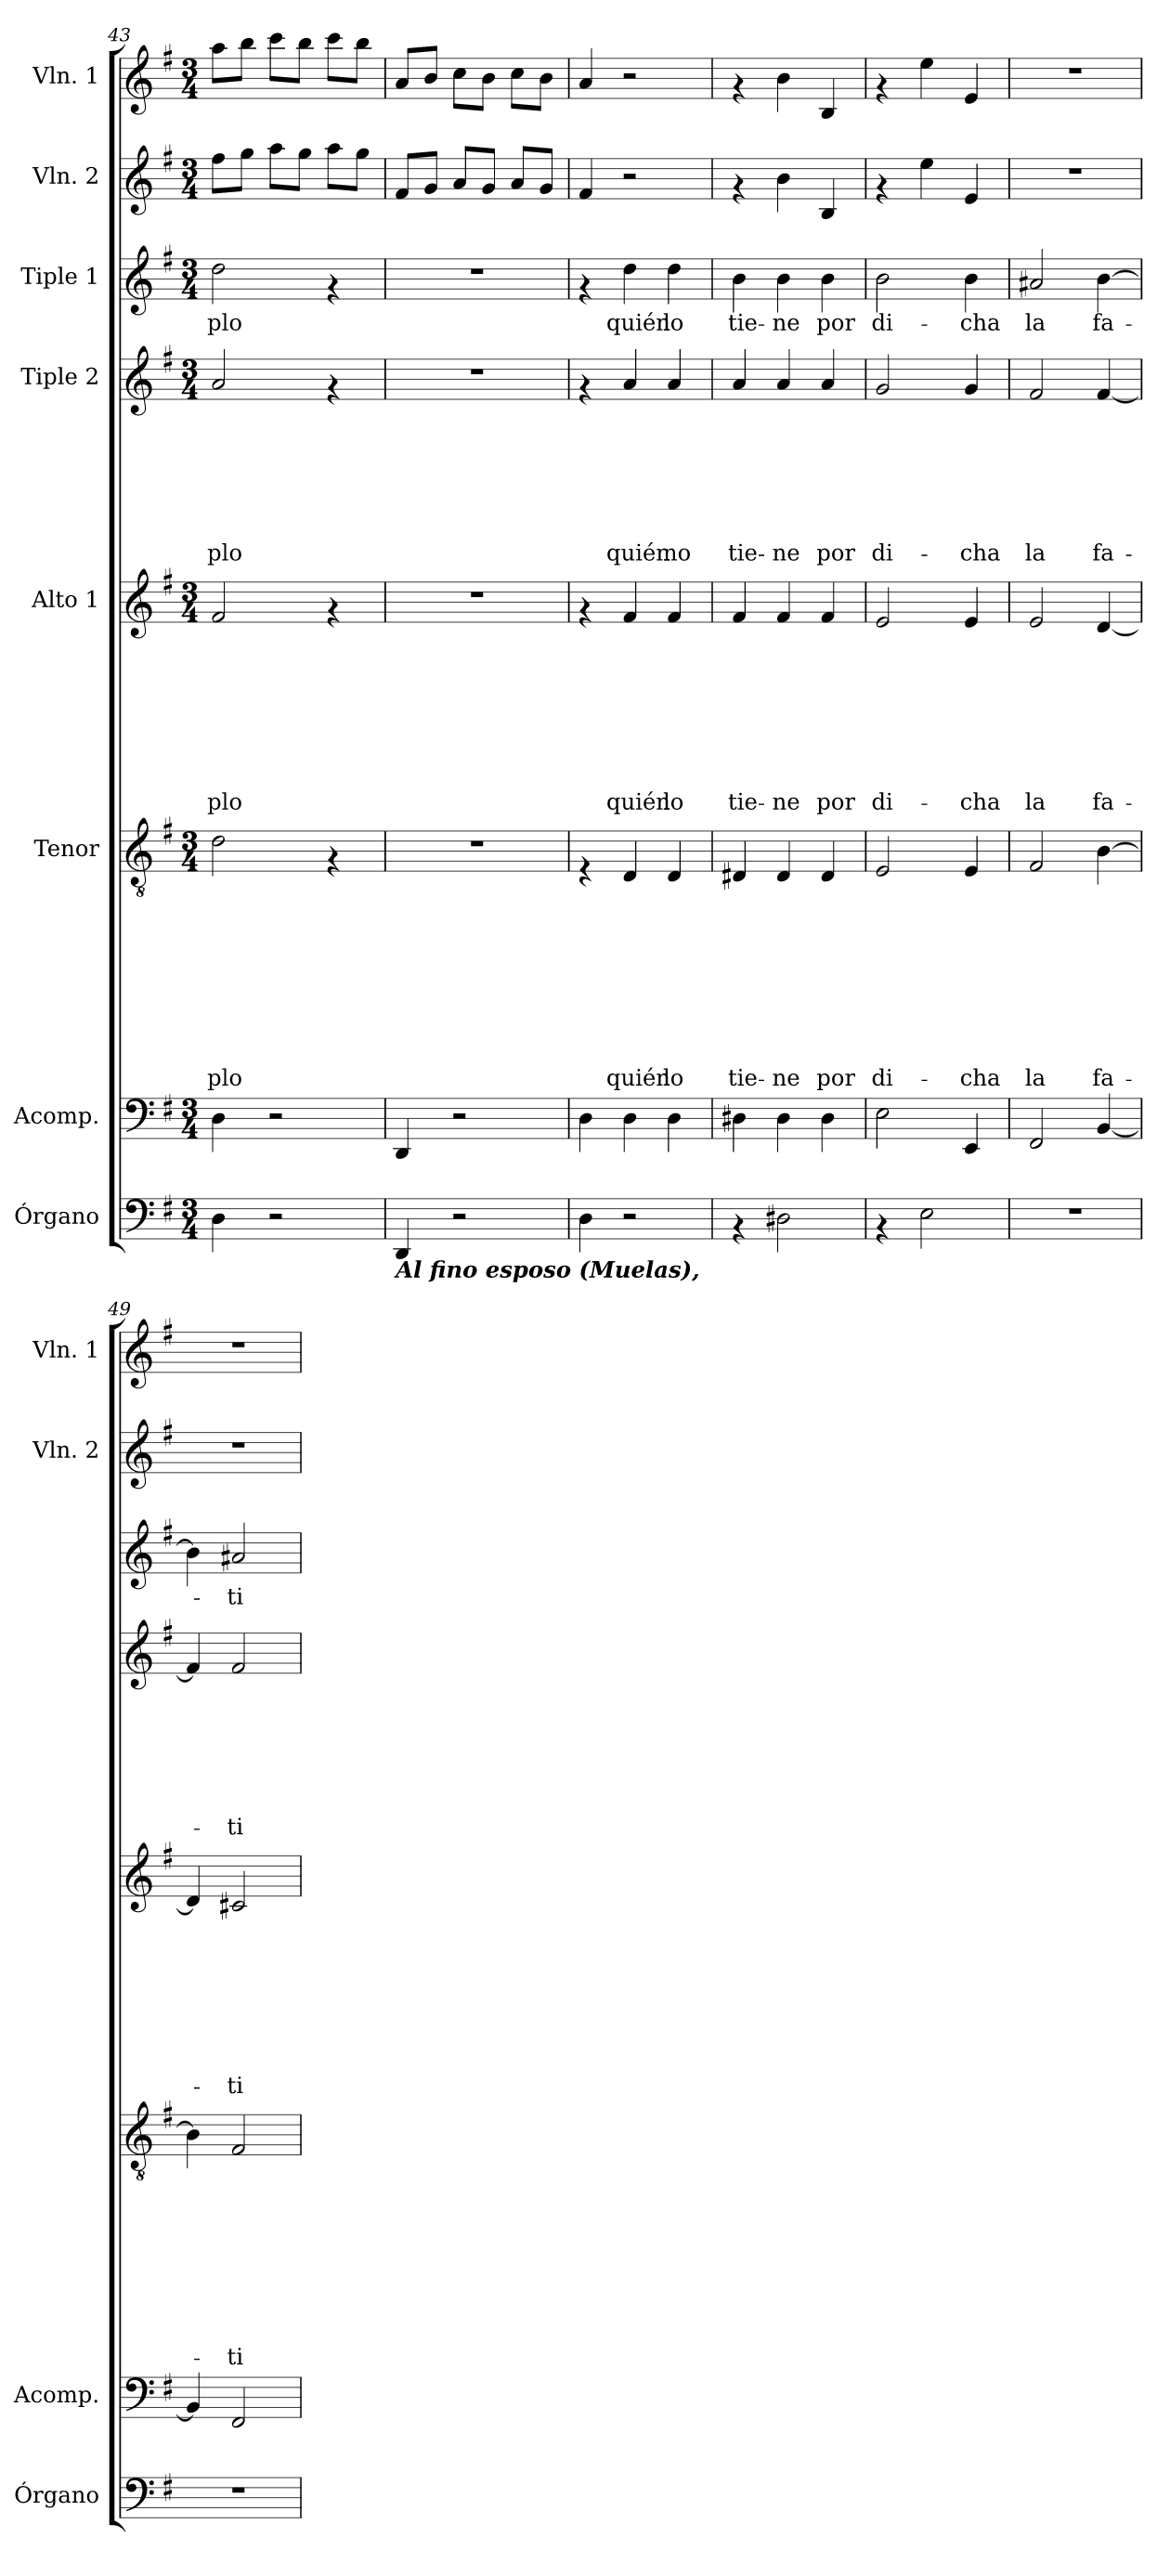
**kern	**kern	**kern	**text	**text	**text	**text	**text	**text	**text	**text	**text	**kern	**text	**text	**text	**text	**text	**text	**text	**text	**kern	**text	**text	**text	**text	**text	**text	**text	**kern	**text	**kern	**kern
*part8	*part7	*part6	*part6	*part6	*part6	*part6	*part6	*part6	*part6	*part6	*part6	*part5	*part5	*part5	*part5	*part5	*part5	*part5	*part5	*part5	*part4	*part4	*part4	*part4	*part4	*part4	*part4	*part4	*part3	*part3	*part2	*part1
*staff8	*staff7	*staff6	*staff6	*staff6	*staff6	*staff6	*staff6	*staff6	*staff6	*staff6	*staff6	*staff5	*staff5	*staff5	*staff5	*staff5	*staff5	*staff5	*staff5	*staff5	*staff4	*staff4	*staff4	*staff4	*staff4	*staff4	*staff4	*staff4	*staff3	*staff3	*staff2	*staff1
*I"Órgano	*I"Acomp.	*I"Tenor	*	*	*	*	*	*	*	*	*	*I"Alto 1	*	*	*	*	*	*	*	*	*I"Tiple 2	*	*	*	*	*	*	*	*I"Tiple 1	*	*I"Vln. 2	*I"Vln. 1
*I'Órgano	*I'Acomp.	*	*	*	*	*	*	*	*	*	*	*	*	*	*	*	*	*	*	*	*	*	*	*	*	*	*	*	*	*	*I'Vln. 2	*I'Vln. 1
*clefF4	*clefF4	*clefGv2	*	*	*	*	*	*	*	*	*	*clefG2	*	*	*	*	*	*	*	*	*clefG2	*	*	*	*	*	*	*	*clefG2	*	*clefG2	*clefG2
*k[f#]	*k[f#]	*k[f#]	*	*	*	*	*	*	*	*	*	*k[f#]	*	*	*	*	*	*	*	*	*k[f#]	*	*	*	*	*	*	*	*k[f#]	*	*k[f#]	*k[f#]
*G:	*G:	*G:	*	*	*	*	*	*	*	*	*	*G:	*	*	*	*	*	*	*	*	*G:	*	*	*	*	*	*	*	*G:	*	*G:	*G:
*M3/4	*M3/4	*M3/4	*	*	*	*	*	*	*	*	*	*M3/4	*	*	*	*	*	*	*	*	*M3/4	*	*	*	*	*	*	*	*M3/4	*	*M3/4	*M3/4
=43	=43	=43	=43	=43	=43	=43	=43	=43	=43	=43	=43	=43	=43	=43	=43	=43	=43	=43	=43	=43	=43	=43	=43	=43	=43	=43	=43	=43	=43	=43	=43	=43
!	!	!	!	!	!	!	!	!	!	!	!LO:LY:b	!	!	!	!	!	!	!	!	!LO:LY:b	!	!	!	!	!	!	!	!LO:LY:b	!	!LO:LY:b	!	!
4D\	4D\	2d\	.	.	.	.	.	.	.	.	-plo	2f#/	.	.	.	.	.	.	.	-plo	2a/	.	.	.	.	.	.	-plo	2dd\	-plo	8ff#\L	8aa\L
.	.	.	.	.	.	.	.	.	.	.	.	.	.	.	.	.	.	.	.	.	.	.	.	.	.	.	.	.	.	.	8gg\J	8bb\J
2r	2r	.	.	.	.	.	.	.	.	.	.	.	.	.	.	.	.	.	.	.	.	.	.	.	.	.	.	.	.	.	8aa\L	8ccc\L
.	.	.	.	.	.	.	.	.	.	.	.	.	.	.	.	.	.	.	.	.	.	.	.	.	.	.	.	.	.	.	8gg\J	8bb\J
.	.	4rF	.	.	.	.	.	.	.	.	.	4rf	.	.	.	.	.	.	.	.	4rf	.	.	.	.	.	.	.	4rf	.	8aa\L	8ccc\L
.	.	.	.	.	.	.	.	.	.	.	.	.	.	.	.	.	.	.	.	.	.	.	.	.	.	.	.	.	.	.	8gg\J	8bb\J
=44	=44	=44	=44	=44	=44	=44	=44	=44	=44	=44	=44	=44	=44	=44	=44	=44	=44	=44	=44	=44	=44	=44	=44	=44	=44	=44	=44	=44	=44	=44	=44	=44
!LO:TX:b:Bi:t=Al fino esposo (Muelas),	!	!	!	!	!	!	!	!	!	!	!	!	!	!	!	!	!	!	!	!	!	!	!	!	!	!	!	!	!	!	!	!
4DD/	4DD/	2.r	.	.	.	.	.	.	.	.	.	2.r	.	.	.	.	.	.	.	.	2.r	.	.	.	.	.	.	.	2.r	.	8f#/L	8a/L
.	.	.	.	.	.	.	.	.	.	.	.	.	.	.	.	.	.	.	.	.	.	.	.	.	.	.	.	.	.	.	8g/J	8b/J
2r	2r	.	.	.	.	.	.	.	.	.	.	.	.	.	.	.	.	.	.	.	.	.	.	.	.	.	.	.	.	.	8a/L	8cc\L
.	.	.	.	.	.	.	.	.	.	.	.	.	.	.	.	.	.	.	.	.	.	.	.	.	.	.	.	.	.	.	8g/J	8b\J
.	.	.	.	.	.	.	.	.	.	.	.	.	.	.	.	.	.	.	.	.	.	.	.	.	.	.	.	.	.	.	8a/L	8cc\L
.	.	.	.	.	.	.	.	.	.	.	.	.	.	.	.	.	.	.	.	.	.	.	.	.	.	.	.	.	.	.	8g/J	8b\J
=45	=45	=45	=45	=45	=45	=45	=45	=45	=45	=45	=45	=45	=45	=45	=45	=45	=45	=45	=45	=45	=45	=45	=45	=45	=45	=45	=45	=45	=45	=45	=45	=45
4D\	4D\	4rD	.	.	.	.	.	.	.	.	.	4rf	.	.	.	.	.	.	.	.	4rf	.	.	.	.	.	.	.	4rf	.	4f#/	4a/
!	!	!	!	!	!	!	!	!	!	!	!LO:LY:b	!	!	!	!	!	!	!	!	!LO:LY:b	!	!	!	!	!	!	!	!LO:LY:b	!	!LO:LY:b	!	!
2r	4D\	4D/	.	.	.	.	.	.	.	.	quién	4f#/	.	.	.	.	.	.	.	quién	4a/	.	.	.	.	.	.	quién	4dd\	quién	2r	2r
!	!	!	!	!	!	!	!	!	!	!	!LO:LY:b	!	!	!	!	!	!	!	!	!LO:LY:b	!	!	!	!	!	!	!	!LO:LY:b	!	!LO:LY:b	!	!
.	4D\	4D/	.	.	.	.	.	.	.	.	lo	4f#/	.	.	.	.	.	.	.	lo	4a/	.	.	.	.	.	.	no	4dd\	lo	.	.
!!LO:PB:g=z
=46	=46	=46	=46	=46	=46	=46	=46	=46	=46	=46	=46	=46	=46	=46	=46	=46	=46	=46	=46	=46	=46	=46	=46	=46	=46	=46	=46	=46	=46	=46	=46	=46
!	!	!	!	!	!	!	!	!	!	!	!LO:LY:b	!	!	!	!	!	!	!	!	!LO:LY:b	!	!	!	!	!	!	!	!LO:LY:b	!	!LO:LY:b	!	!
4rAA	4D#X\	4D#X/	.	.	.	.	.	.	.	.	tie-	4f#/	.	.	.	.	.	.	.	tie-	4a/	.	.	.	.	.	.	tie-	4b\	tie-	4rf	4rf
!	!	!	!	!	!	!	!	!	!	!	!LO:LY:b	!	!	!	!	!	!	!	!	!LO:LY:b	!	!	!	!	!	!	!	!LO:LY:b	!	!LO:LY:b	!	!
2D#X\	4D#\	4D#/	.	.	.	.	.	.	.	.	-ne	4f#/	.	.	.	.	.	.	.	-ne	4a/	.	.	.	.	.	.	-ne	4b\	-ne	4b\	4b\
!	!	!	!	!	!	!	!	!	!	!	!LO:LY:b	!	!	!	!	!	!	!	!	!LO:LY:b	!	!	!	!	!	!	!	!LO:LY:b	!	!LO:LY:b	!	!
.	4D#\	4D#/	.	.	.	.	.	.	.	.	por	4f#/	.	.	.	.	.	.	.	por	4a/	.	.	.	.	.	.	por	4b\	por	4B/	4B/
=47	=47	=47	=47	=47	=47	=47	=47	=47	=47	=47	=47	=47	=47	=47	=47	=47	=47	=47	=47	=47	=47	=47	=47	=47	=47	=47	=47	=47	=47	=47	=47	=47
!	!	!	!	!	!	!	!	!	!	!	!LO:LY:b	!	!	!	!	!	!	!	!	!LO:LY:b	!	!	!	!	!	!	!	!LO:LY:b	!	!LO:LY:b	!	!
4rAA	2E\	2E/	.	.	.	.	.	.	.	.	di-	2e/	.	.	.	.	.	.	.	di-	2g/	.	.	.	.	.	.	di-	2b\	di-	4rf	4rf
2E\	.	.	.	.	.	.	.	.	.	.	.	.	.	.	.	.	.	.	.	.	.	.	.	.	.	.	.	.	.	.	4ee\	4ee\
!	!	!	!	!	!	!	!	!	!	!	!LO:LY:b	!	!	!	!	!	!	!	!	!LO:LY:b	!	!	!	!	!	!	!	!LO:LY:b	!	!LO:LY:b	!	!
.	4EE/	4E/	.	.	.	.	.	.	.	.	-cha	4e/	.	.	.	.	.	.	.	-cha	4g/	.	.	.	.	.	.	-cha	4b\	-cha	4e/	4e/
=48	=48	=48	=48	=48	=48	=48	=48	=48	=48	=48	=48	=48	=48	=48	=48	=48	=48	=48	=48	=48	=48	=48	=48	=48	=48	=48	=48	=48	=48	=48	=48	=48
!	!	!	!	!	!	!	!	!	!	!	!LO:LY:b	!	!	!	!	!	!	!	!	!LO:LY:b	!	!	!	!	!	!	!	!LO:LY:b	!	!LO:LY:b	!	!
2.r	2FF#/	2F#/	.	.	.	.	.	.	.	.	la	2e/	.	.	.	.	.	.	.	la	2f#/	.	.	.	.	.	.	la	2a#X/	la	2.r	2.r
!	!	!	!	!	!	!	!	!	!	!	!LO:LY:b	!	!	!	!	!	!	!	!	!LO:LY:b	!	!	!	!	!	!	!	!LO:LY:b	!	!LO:LY:b	!	!
.	[>4BB/	[>4B\	.	.	.	.	.	.	.	.	fa-	[>4d/	.	.	.	.	.	.	.	fa-	[>4f#/	.	.	.	.	.	.	fa-	[>4b\	fa-	.	.
=49	=49	=49	=49	=49	=49	=49	=49	=49	=49	=49	=49	=49	=49	=49	=49	=49	=49	=49	=49	=49	=49	=49	=49	=49	=49	=49	=49	=49	=49	=49	=49	=49
2.r	4BB/]	4B\]	.	.	.	.	.	.	.	.	.	4d/]	.	.	.	.	.	.	.	.	4f#/]	.	.	.	.	.	.	.	4b\]	.	2.r	2.r
!	!	!	!	!	!	!	!	!	!	!	!LO:LY:b	!	!	!	!	!	!	!	!	!LO:LY:b	!	!	!	!	!	!	!	!LO:LY:b	!	!LO:LY:b	!	!
.	2FF#/	2F#/	.	.	.	.	.	.	.	.	-ti-	2c#X/	.	.	.	.	.	.	.	-ti-	2f#/	.	.	.	.	.	.	-ti-	2a#X/	-ti-	.	.
=	=	=	=	=	=	=	=	=	=	=	=	=	=	=	=	=	=	=	=	=	=	=	=	=	=	=	=	=	=	=	=	=
*-	*-	*-	*-	*-	*-	*-	*-	*-	*-	*-	*-	*-	*-	*-	*-	*-	*-	*-	*-	*-	*-	*-	*-	*-	*-	*-	*-	*-	*-	*-	*-	*-
